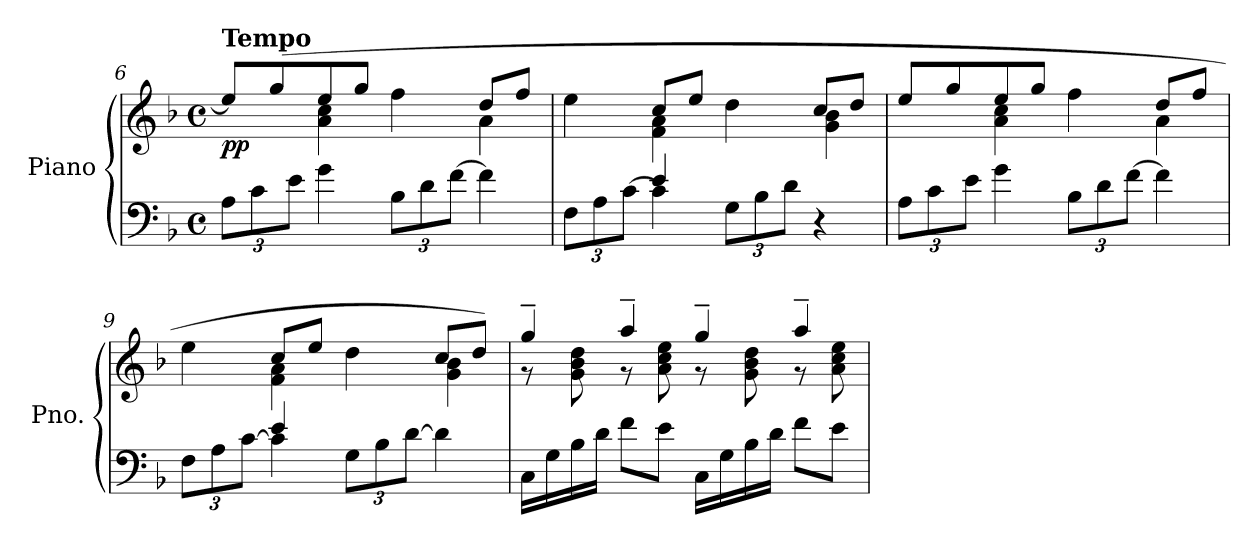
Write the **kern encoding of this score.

**kern	**kern	**dynam
*part1	*part1	*part1
*staff2	*staff1	*staff1/2
*I"Piano	*	*
*I'Pno.	*	*
!!LO:LB:g=z
*clefF4	*clefG2	*
*k[b-]	*k[b-]	*
*M4/4	*M4/4	*
*met(c)	*met(c)	*
*Xbrackettup	*	*
=6	=6	=6
*	*^	*
!	!LO:TX:a:B:t=Tempo	!	!
!	!	!	!LO:DY:b
12A\L	8ee/L]	4ryy	pp
12c\	.	.	.
.	(>8gg/	.	.
12e\J	.	.	.
4g\	8ee/	4a\ 4cc\	.
.	8gg/J	.	.
12B-\L	4ff\	4ryy	.
12d\	.	.	.
[12f\J	.	.	.
4f\]	8dd/L	4a\	.
.	8ff/J	.	.
=7	=7	=7	=7
*^	*	*	*
12F\L	4ryy	4ee\	4ryy	.
12A\	.	.	.	.
[12c\J	.	.	.	.
4e/	4c\]	8cc/L	4f\ 4a\	.
.	.	8ee/J	.	.
12G\L	2ryy	4dd\	4ryy	.
12B-\	.	.	.	.
12d\J	.	.	.	.
4r	.	8cc/L	4g\ 4b-\	.
.	.	8dd/J	.	.
*v	*v	*	*	*
=8	=8	=8	=8
12A\L	8ee/L	4ryy	.
12c\	.	.	.
.	8gg/	.	.
12e\J	.	.	.
4g\	8ee/	4a\ 4cc\	.
.	8gg/J	.	.
12B-\L	4ff\	4ryy	.
12d\	.	.	.
[12f\J	.	.	.
4f\]	8dd/L	4a\	.
.	8ff/J	.	.
=9	=9	=9	=9
*^	*	*	*
12F\L	4ryy	4ee\	4ryy	.
12A\	.	.	.	.
[12c\J	.	.	.	.
4e/	4c\]	8cc/L	4f\ 4a\	.
.	.	8ee/J	.	.
12G\L	2ryy	4dd\	4ryy	.
12B-\	.	.	.	.
[12d\J	.	.	.	.
4d\]	.	8cc/L	4g\ 4b-\	.
.	.	8dd/J)	.	.
*v	*v	*	*	*
!!LO:PB:g=z	!!
=10	=10	=10	=10
16C\LL	4gg~/	8r	.
16G\	.	.	.
16B-\	.	8g\ 8b-\ 8dd\	.
16d\JJ	.	.	.
8f\L	4aa~/	8r	.
8e\J	.	8a\ 8cc\ 8ee\	.
16C\LL	4gg~/	8r	.
16G\	.	.	.
16B-\	.	8g\ 8b-\ 8dd\	.
16d\JJ	.	.	.
8f\L	4aa~/	8r	.
8e\J	.	8a\ 8cc\ 8ee\	.
*	*v	*v	*
=	=	=
*-	*-	*-
